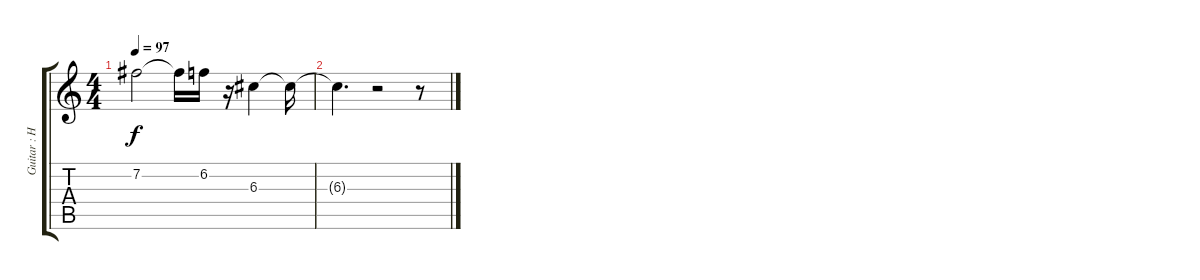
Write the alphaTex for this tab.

\track ("Guitar : Hirasawa Yui - Chan" "Guitar : H") {instrument overdrivenguitar}
\staff {score tabs}
\tuning (E4 B3 G3 D3 A2 E2) {hide}
\ts (4 4)
\tempo 97
\clef g2
\ks c
7.2.2{dy f} 7.2{t}.16 6.2.16 r.16 6.3.4 6.3{t}.16 |
6.3{t}.4{d} r.2 r.8
